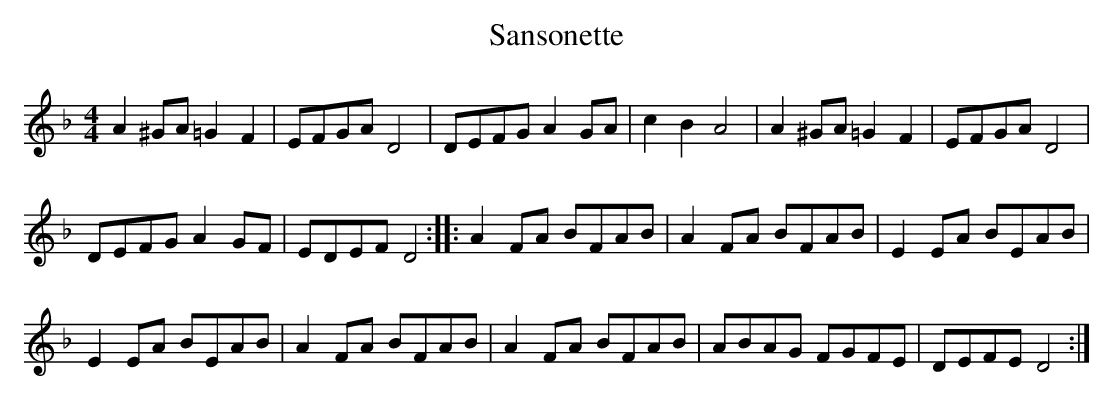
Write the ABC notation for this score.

X:1
T:Sansonette
L:1/8
M:4/4
K:Dm
A2^GA=G2F2 | EFGA D4 | DEFG A2GA | c2B2 A4 | A2^GA=G2F2 | EFGA D4 |
DEFG A2GF | EDEF D4 :: A2FA BFAB | A2FA BFAB | E2EA BEAB |
E2EA BEAB | A2FA BFAB | A2FA BFAB | ABAG FGFE | DEFE D4 :|
